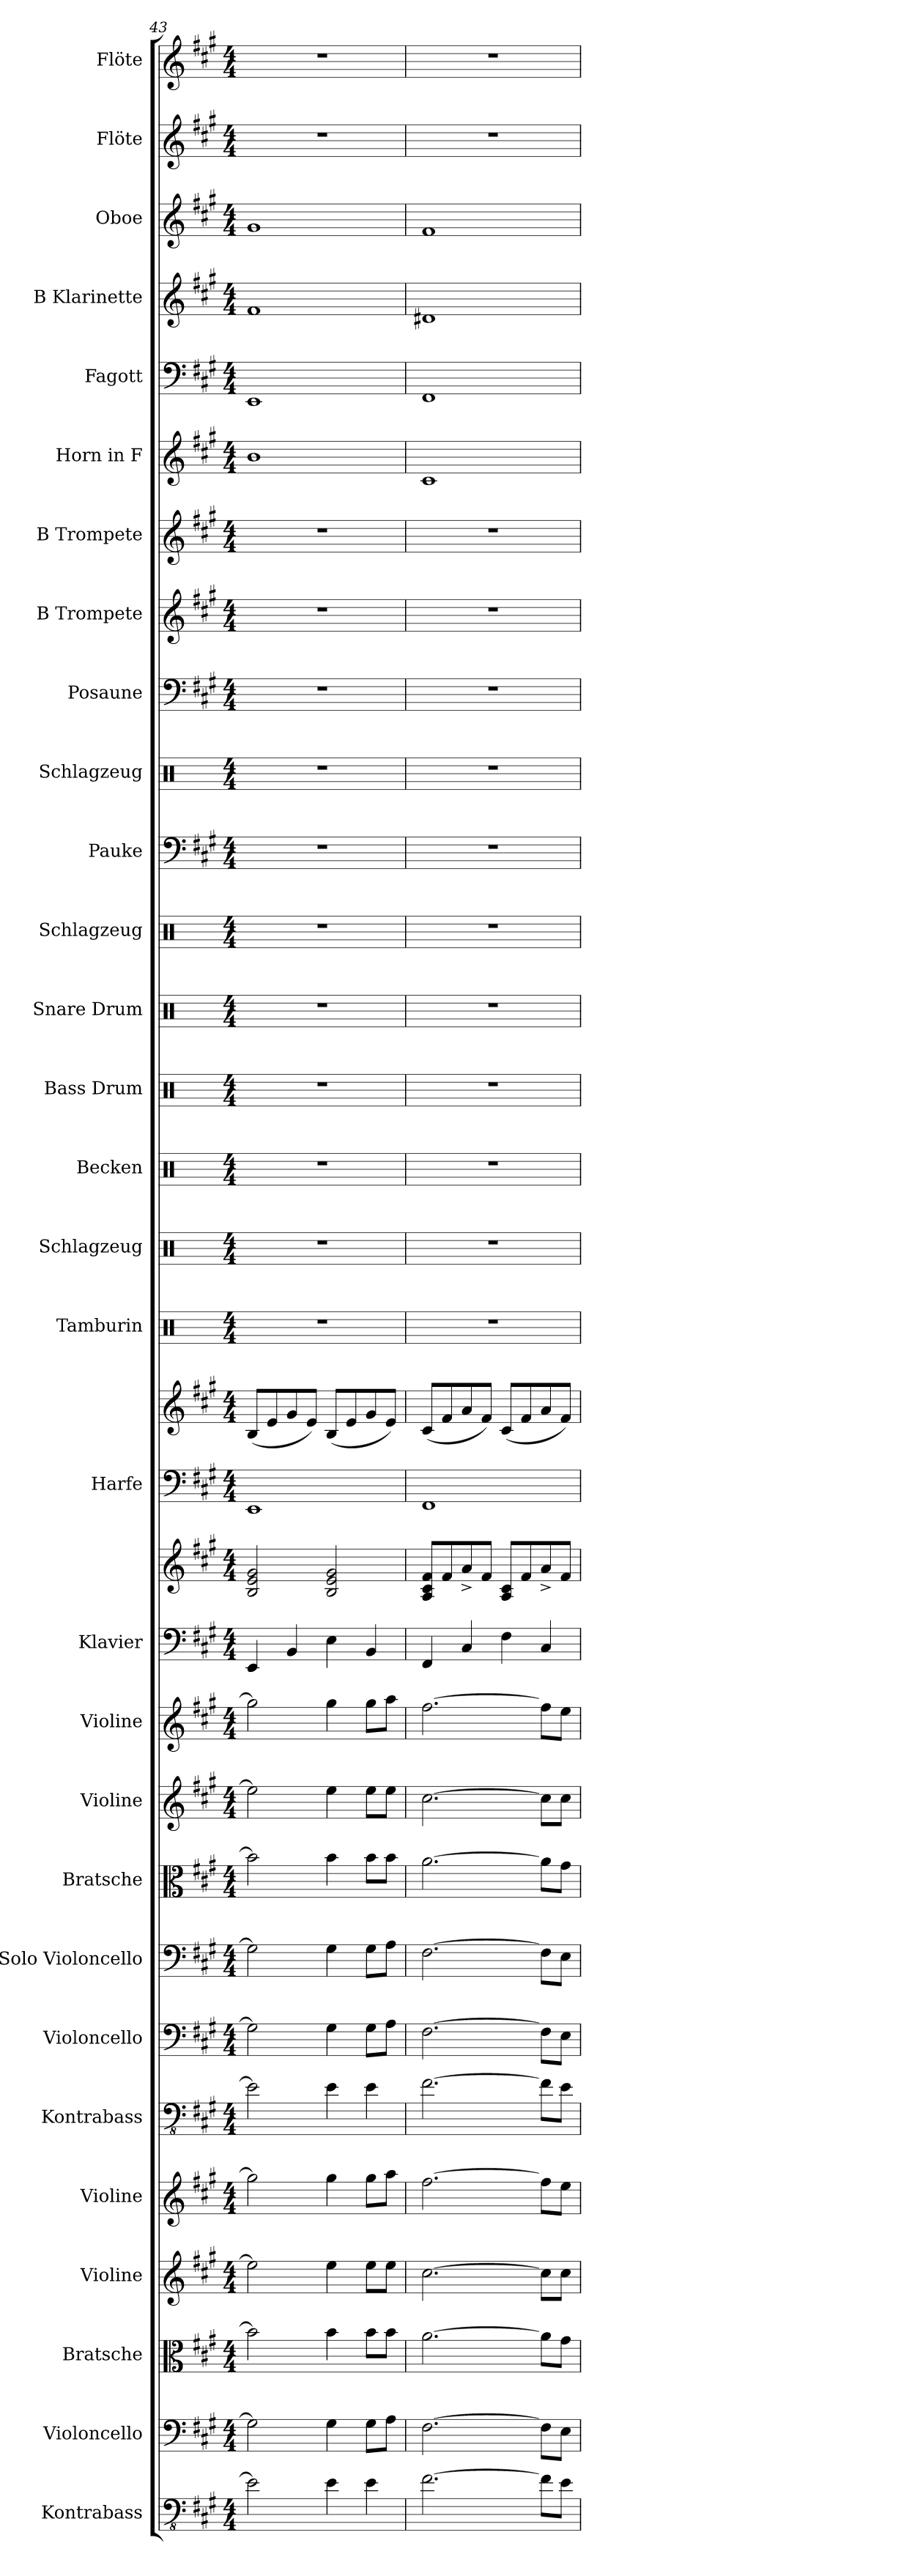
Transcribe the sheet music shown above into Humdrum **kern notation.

**kern	**kern	**kern	**kern	**kern	**kern	**kern	**kern	**kern	**kern	**kern	**kern	**kern	**kern	**kern	**kern	**kern	**kern	**kern	**kern	**kern	**kern	**kern	**kern	**kern	**kern	**kern	**kern	**kern	**kern	**kern	**kern
*part30	*part29	*part28	*part27	*part26	*part25	*part24	*part23	*part22	*part21	*part20	*part19	*part19	*part18	*part18	*part17	*part16	*part15	*part14	*part13	*part12	*part11	*part10	*part9	*part8	*part7	*part6	*part5	*part4	*part3	*part2	*part1
*staff32	*staff31	*staff30	*staff29	*staff28	*staff27	*staff26	*staff25	*staff24	*staff23	*staff22	*staff21	*staff20	*staff19	*staff18	*staff17	*staff16	*staff15	*staff14	*staff13	*staff12	*staff11	*staff10	*staff9	*staff8	*staff7	*staff6	*staff5	*staff4	*staff3	*staff2	*staff1
*I"Kontrabass	*I"Violoncello	*I"Bratsche	*I"Violine	*I"Violine	*I"Kontrabass	*I"Violoncello	*I"Solo Violoncello	*I"Bratsche	*I"Violine	*I"Violine	*I"Klavier	*	*I"Harfe	*	*I"Tamburin	*I"Schlagzeug	*I"Becken	*I"Bass Drum	*I"Snare Drum	*I"Schlagzeug	*I"Pauke	*I"Schlagzeug	*I"Posaune	*I"B Trompete	*I"B Trompete	*I"Horn in F	*I"Fagott	*I"B Klarinette	*I"Oboe	*I"Flöte	*I"Flöte
*I'Kb.	*I'Vc.	*I'Bra.	*I'Vl.	*I'Vl.	*I'Kb.	*I'Vc.	*I'Vc.	*I'Bra.	*I'Vl.	*I'Vl.	*I'Klav.	*	*I'Hrf.	*	*I'Tamb.	*I'Slzg.	*I'Bkn.	*I'B. Dr.	*I'Sn. Dr.	*I'Slzg.	*I'Pk.	*I'Slzg.	*I'Psn.	*I'B Tpt.	*I'B Tpt.	*	*I'Fgt.	*I'B Kl.	*I'Ob.	*I'Fl.	*I'Fl.
*clefFv4	*clefF4	*clefC3	*clefG2	*clefG2	*clefFv4	*clefF4	*clefF4	*clefC3	*clefG2	*clefG2	*clefF4	*clefG2	*clefF4	*clefG2	*clefX	*clefX	*clefX	*clefX	*clefX	*clefX	*clefF4	*clefX	*clefF4	*clefG2	*clefG2	*clefG2	*clefF4	*clefG2	*clefG2	*clefG2	*clefG2
*ITrd7c12	*	*	*	*	*ITrd7c12	*	*	*	*	*	*	*	*	*	*	*	*	*	*	*	*	*	*	*ITrd1c2	*ITrd1c2	*ITrd4c7	*	*ITrd1c2	*	*	*
*k[f#c#g#]	*k[f#c#g#]	*k[f#c#g#]	*k[f#c#g#]	*k[f#c#g#]	*k[f#c#g#]	*k[f#c#g#]	*k[f#c#g#]	*k[f#c#g#]	*k[f#c#g#]	*k[f#c#g#]	*k[f#c#g#]	*k[f#c#g#]	*k[f#c#g#]	*k[f#c#g#]	*k[]	*k[]	*k[]	*k[]	*k[]	*k[]	*k[f#c#g#]	*k[]	*k[f#c#g#]	*k[f#]	*k[f#]	*k[f#c#]	*k[f#c#g#]	*k[f#]	*k[f#c#g#]	*k[f#c#g#]	*k[f#c#g#]
*M4/4	*M4/4	*M4/4	*M4/4	*M4/4	*M4/4	*M4/4	*M4/4	*M4/4	*M4/4	*M4/4	*M4/4	*M4/4	*M4/4	*M4/4	*M4/4	*M4/4	*M4/4	*M4/4	*M4/4	*M4/4	*M4/4	*M4/4	*M4/4	*M4/4	*M4/4	*M4/4	*M4/4	*M4/4	*M4/4	*M4/4	*M4/4
=43	=43	=43	=43	=43	=43	=43	=43	=43	=43	=43	=43	=43	=43	=43	=43	=43	=43	=43	=43	=43	=43	=43	=43	=43	=43	=43	=43	=43	=43	=43	=43
2EE\]	2G#\]	2b\]	2ee\]	2gg#\]	2EE\]	2G#\]	2G#\]	2b\]	2ee\]	2gg#\]	4EE/	2B/ 2e/ 2g#/	1EE	(8B/L	1r	1r	1r	1r	1r	1r	1r	1r	1r	1r	1r	1e	1EE	1e	1g#	1r	1r
.	.	.	.	.	.	.	.	.	.	.	.	.	.	8e/	.	.	.	.	.	.	.	.	.	.	.	.	.	.	.	.	.
.	.	.	.	.	.	.	.	.	.	.	4BB/	.	.	8g#/	.	.	.	.	.	.	.	.	.	.	.	.	.	.	.	.	.
.	.	.	.	.	.	.	.	.	.	.	.	.	.	8e/J)	.	.	.	.	.	.	.	.	.	.	.	.	.	.	.	.	.
4EE\	4G#\	4b\	4ee\	4gg#\	4EE\	4G#\	4G#\	4b\	4ee\	4gg#\	4E\	2B/ 2e/ 2g#/	.	(8B/L	.	.	.	.	.	.	.	.	.	.	.	.	.	.	.	.	.
.	.	.	.	.	.	.	.	.	.	.	.	.	.	8e/	.	.	.	.	.	.	.	.	.	.	.	.	.	.	.	.	.
4EE\	8G#\L	8b\L	8ee\L	8gg#\L	4EE\	8G#\L	8G#\L	8b\L	8ee\L	8gg#\L	4BB/	.	.	8g#/	.	.	.	.	.	.	.	.	.	.	.	.	.	.	.	.	.
.	8A\J	8b\J	8ee\J	8aa\J	.	8A\J	8A\J	8b\J	8ee\J	8aa\J	.	.	.	8e/J)	.	.	.	.	.	.	.	.	.	.	.	.	.	.	.	.	.
=44	=44	=44	=44	=44	=44	=44	=44	=44	=44	=44	=44	=44	=44	=44	=44	=44	=44	=44	=44	=44	=44	=44	=44	=44	=44	=44	=44	=44	=44	=44	=44
[2.FF#\	[2.F#\	[2.a\	[2.cc#\	[2.ff#\	[2.FF#\	[2.F#\	[2.F#\	[2.a\	[2.cc#\	[2.ff#\	4FF#/	8A/ 8c#/ 8f#/L	1FF#	(8c#/L	1r	1r	1r	1r	1r	1r	1r	1r	1r	1r	1r	1F#	1FF#	1c#X	1f#	1r	1r
.	.	.	.	.	.	.	.	.	.	.	.	8f#/	.	8f#/	.	.	.	.	.	.	.	.	.	.	.	.	.	.	.	.	.
.	.	.	.	.	.	.	.	.	.	.	4C#/	8a^/	.	8a/	.	.	.	.	.	.	.	.	.	.	.	.	.	.	.	.	.
.	.	.	.	.	.	.	.	.	.	.	.	8f#/J	.	8f#/J)	.	.	.	.	.	.	.	.	.	.	.	.	.	.	.	.	.
.	.	.	.	.	.	.	.	.	.	.	4F#\	8A/ 8c#/L	.	(8c#/L	.	.	.	.	.	.	.	.	.	.	.	.	.	.	.	.	.
.	.	.	.	.	.	.	.	.	.	.	.	8f#/	.	8f#/	.	.	.	.	.	.	.	.	.	.	.	.	.	.	.	.	.
8FF#\L]	8F#\L]	8a\L]	8cc#\L]	8ff#\L]	8FF#\L]	8F#\L]	8F#\L]	8a\L]	8cc#\L]	8ff#\L]	4C#/	8a^/	.	8a/	.	.	.	.	.	.	.	.	.	.	.	.	.	.	.	.	.
8EE\J	8E\J	8g#\J	8cc#\J	8ee\J	8EE\J	8E\J	8E\J	8g#\J	8cc#\J	8ee\J	.	8f#/J	.	8f#/J)	.	.	.	.	.	.	.	.	.	.	.	.	.	.	.	.	.
=	=	=	=	=	=	=	=	=	=	=	=	=	=	=	=	=	=	=	=	=	=	=	=	=	=	=	=	=	=	=	=
*-	*-	*-	*-	*-	*-	*-	*-	*-	*-	*-	*-	*-	*-	*-	*-	*-	*-	*-	*-	*-	*-	*-	*-	*-	*-	*-	*-	*-	*-	*-	*-
